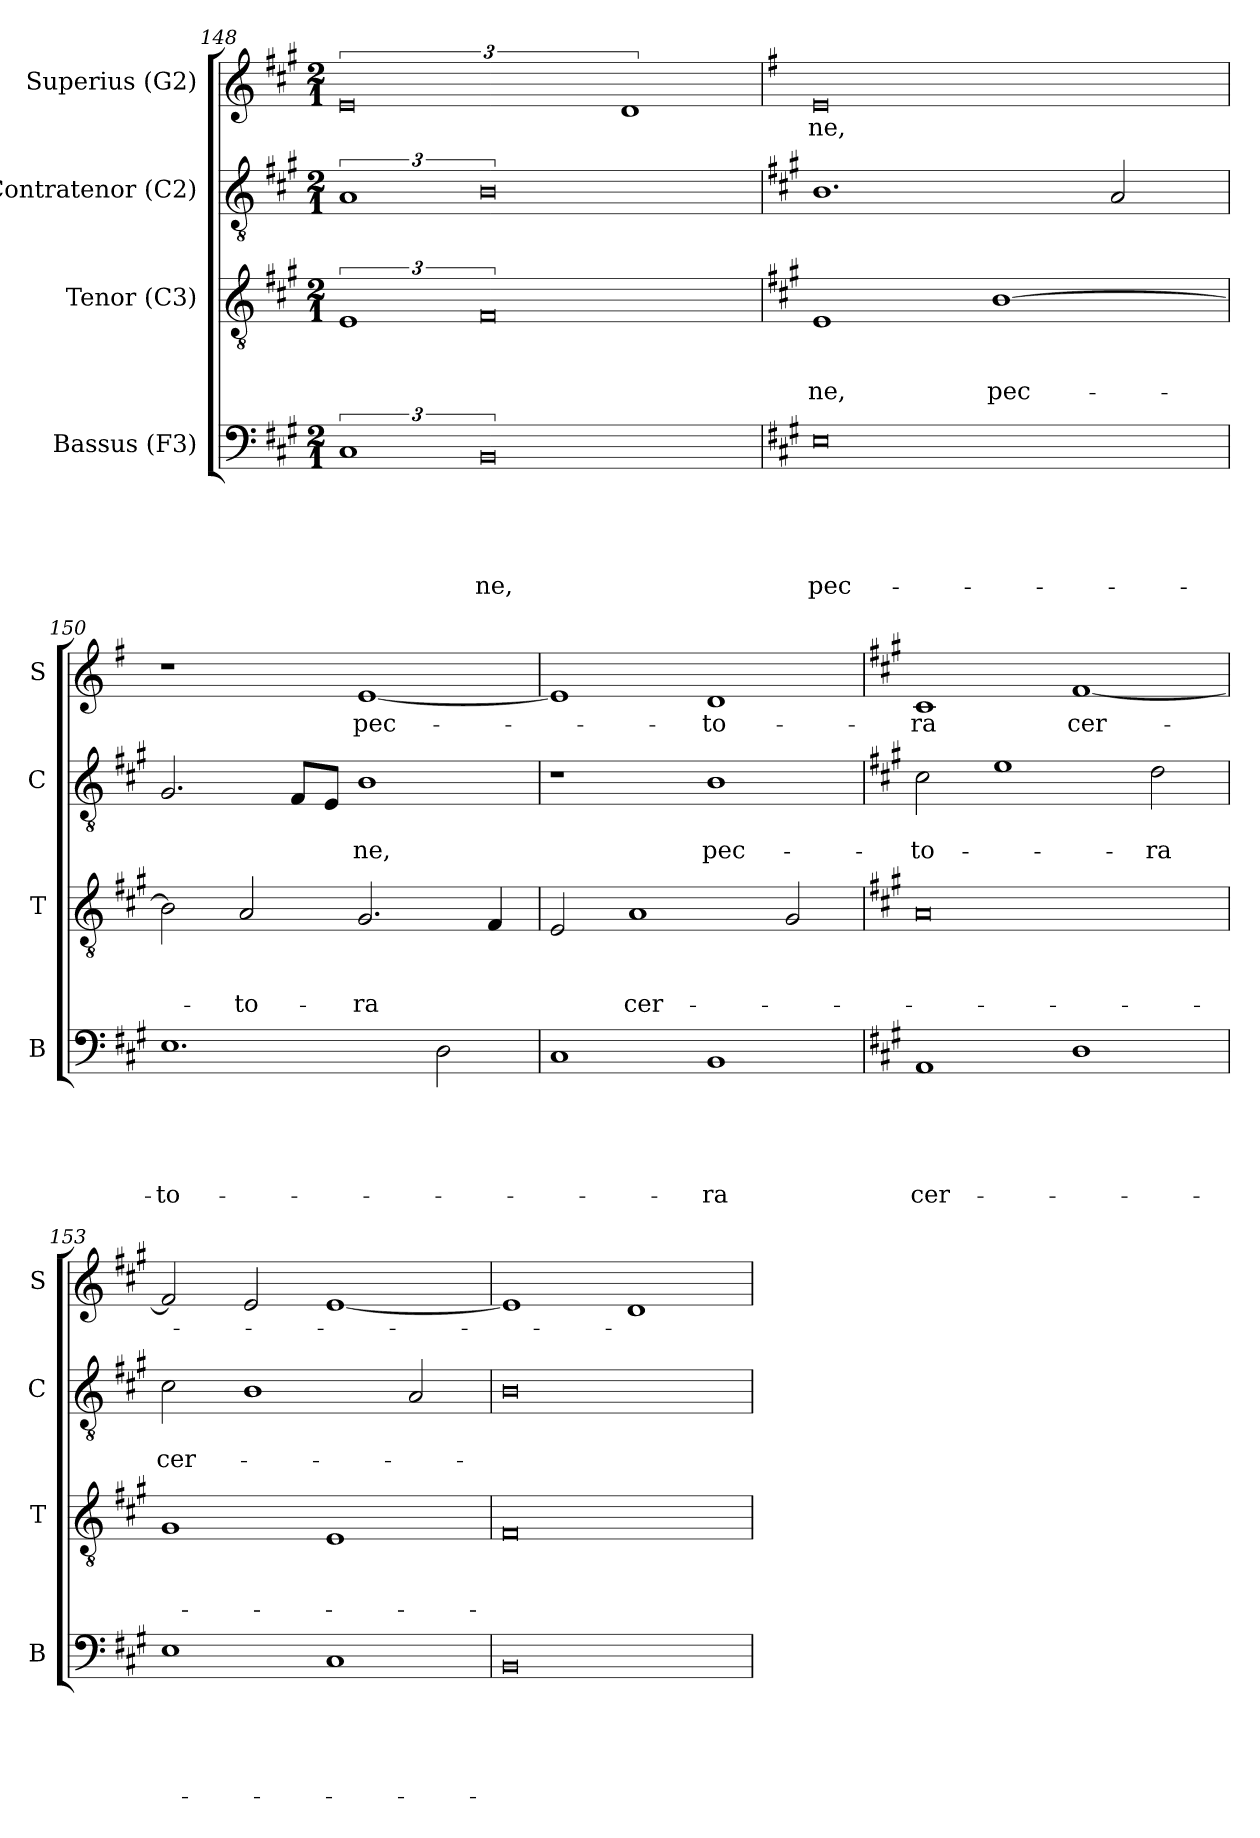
**kern	**text	**text	**text	**text	**text	**kern	**text	**text	**text	**kern	**text	**text	**kern	**text
*part4	*part4	*part4	*part4	*part4	*part4	*part3	*part3	*part3	*part3	*part2	*part2	*part2	*part1	*part1
*staff4	*staff4	*staff4	*staff4	*staff4	*staff4	*staff3	*staff3	*staff3	*staff3	*staff2	*staff2	*staff2	*staff1	*staff1
*I"Bassus (F3)	*	*	*	*	*	*I"Tenor (C3)	*	*	*	*I"Contratenor (C2)	*	*	*I"Superius (G2)	*
*I'B	*	*	*	*	*	*I'T	*	*	*	*I'C	*	*	*I'S	*
!!LO:PB:g=z
*clefF4	*	*	*	*	*	*clefGv2	*	*	*	*clefGv2	*	*	*clefG2	*
*k[f#c#g#]	*	*	*	*	*	*k[f#c#g#]	*	*	*	*k[f#c#g#]	*	*	*k[f#c#g#]	*
*A:	*	*	*	*	*	*A:	*	*	*	*A:	*	*	*A:	*
*M2/1	*	*	*	*	*	*M2/1	*	*	*	*M2/1	*	*	*M2/1	*
=148	=148	=148	=148	=148	=148	=148	=148	=148	=148	=148	=148	=148	=148	=148
3%2C#	.	.	.	.	.	3%2E	.	.	.	3%2A	.	.	3%4e	.
!	!	!	!	!	!LO:LY:b	!	!	!	!	!	!	!	!	!
3%4BB	.	.	.	.	-ne,	3%4F#	.	.	.	3%4B	.	.	.	.
.	.	.	.	.	.	.	.	.	.	.	.	.	3%2d	.
=149	=149	=149	=149	=149	=149	=149	=149	=149	=149	=149	=149	=149	=149	=149
*	*	*	*	*	*	*	*	*	*	*	*	*	*k[f#]	*
*	*	*	*	*	*	*	*	*	*	*	*	*	*G:	*
!	!	!	!	!	!LO:LY:b	!	!	!	!LO:LY:b	!	!	!	!	!LO:LY:b
0E	.	.	.	.	pec-	1E	.	.	-ne,	1.B	.	.	0e	-ne,
!	!	!	!	!	!	!	!	!	!LO:LY:b	!	!	!	!	!
.	.	.	.	.	.	[>1B	.	.	pec-	.	.	.	.	.
.	.	.	.	.	.	.	.	.	.	2A/	.	.	.	.
=150	=150	=150	=150	=150	=150	=150	=150	=150	=150	=150	=150	=150	=150	=150
!	!	!	!	!	!LO:LY:b	!	!	!	!	!	!	!	!	!
1.E	.	.	.	.	-to-	2B\]	.	.	.	2.G#/	.	.	1r	.
!	!	!	!	!	!	!	!	!	!LO:LY:b	!	!	!	!	!
.	.	.	.	.	.	2A/	.	.	-to-	.	.	.	.	.
.	.	.	.	.	.	.	.	.	.	8F#/L	.	.	.	.
.	.	.	.	.	.	.	.	.	.	8E/J	.	.	.	.
!	!	!	!	!	!	!	!	!	!LO:LY:b	!	!	!LO:LY:b	!	!LO:LY:b
.	.	.	.	.	.	2.G#/	.	.	-ra	1B	.	-ne,	[<1e	pec-
2D\	.	.	.	.	.	.	.	.	.	.	.	.	.	.
.	.	.	.	.	.	4F#/	.	.	.	.	.	.	.	.
=151	=151	=151	=151	=151	=151	=151	=151	=151	=151	=151	=151	=151	=151	=151
1C#	.	.	.	.	.	2E/	.	.	.	1r	.	.	1e]	.
!	!	!	!	!	!	!	!	!	!LO:LY:b	!	!	!	!	!
.	.	.	.	.	.	1A	.	.	cer-	.	.	.	.	.
!	!	!	!	!	!LO:LY:b	!	!	!	!	!	!	!LO:LY:b	!	!LO:LY:b
1BB	.	.	.	.	-ra	.	.	.	.	1B	.	pec-	1d	-to-
.	.	.	.	.	.	2G#/	.	.	.	.	.	.	.	.
!!LO:LB:g=z
=152	=152	=152	=152	=152	=152	=152	=152	=152	=152	=152	=152	=152	=152	=152
*	*	*	*	*	*	*	*	*	*	*	*	*	*k[f#c#g#]	*
*	*	*	*	*	*	*	*	*	*	*	*	*	*A:	*
!	!	!	!	!	!LO:LY:b	!	!	!	!	!	!	!LO:LY:b	!	!LO:LY:b
1AA	.	.	.	.	cer-	0A	.	.	.	2c#\	.	-to-	1c#	-ra
.	.	.	.	.	.	.	.	.	.	1e	.	.	.	.
!	!	!	!	!	!	!	!	!	!	!	!	!	!	!LO:LY:b
1D	.	.	.	.	.	.	.	.	.	.	.	.	[<1f#	cer-
!	!	!	!	!	!	!	!	!	!	!	!	!LO:LY:b	!	!
.	.	.	.	.	.	.	.	.	.	2d\	.	-ra	.	.
=153	=153	=153	=153	=153	=153	=153	=153	=153	=153	=153	=153	=153	=153	=153
!	!	!	!	!	!	!	!	!	!	!	!	!LO:LY:b	!	!
1E	.	.	.	.	.	1G#	.	.	.	2c#\	.	cer-	2f#/]	.
.	.	.	.	.	.	.	.	.	.	1B	.	.	2e/	.
1C#	.	.	.	.	.	1E	.	.	.	.	.	.	[<1e	.
.	.	.	.	.	.	.	.	.	.	2A/	.	.	.	.
=154	=154	=154	=154	=154	=154	=154	=154	=154	=154	=154	=154	=154	=154	=154
0BB	.	.	.	.	.	0F#	.	.	.	0B	.	.	1e]	.
.	.	.	.	.	.	.	.	.	.	.	.	.	1d	.
=	=	=	=	=	=	=	=	=	=	=	=	=	=	=
*-	*-	*-	*-	*-	*-	*-	*-	*-	*-	*-	*-	*-	*-	*-
